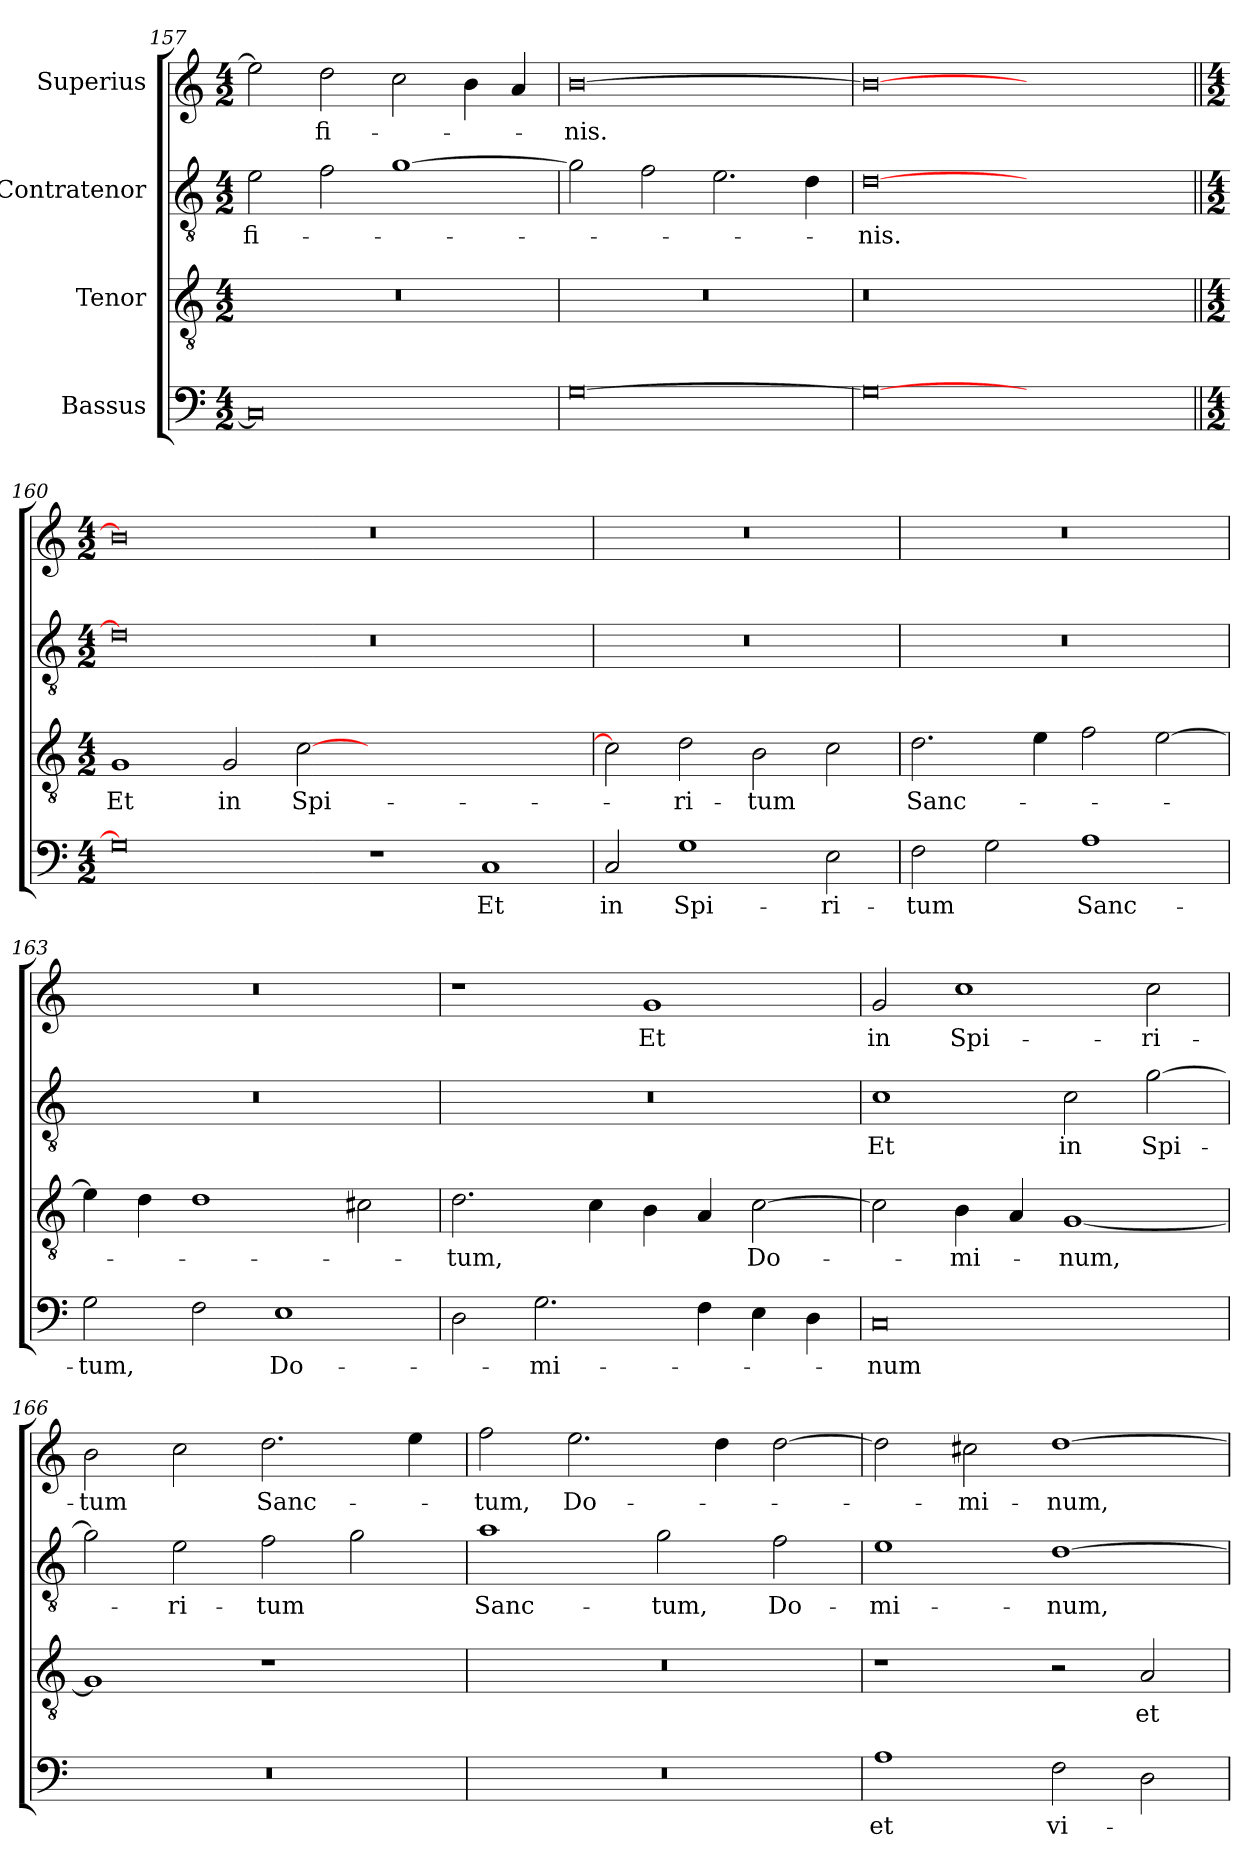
**kern	**text	**kern	**text	**kern	**text	**kern	**text
*part4	*part4	*part3	*part3	*part2	*part2	*part1	*part1
*staff4	*staff4	*staff3	*staff3	*staff2	*staff2	*staff1	*staff1
*I"Bassus	*	*I"Tenor	*	*I"Contratenor	*	*I"Superius	*
*clefF4	*	*clefGv2	*	*clefGv2	*	*clefG2	*
*k[]	*	*k[]	*	*k[]	*	*k[]	*
*M4/2	*	*M4/2	*	*M4/2	*	*M4/2	*
=157	=157	=157	=157	=157	=157	=157	=157
0C/]	.	0r	.	2e\	fi-	2ee\]	.
.	.	.	.	2f\	.	2dd\	fi-
.	.	.	.	[1g\	.	2cc\	.
.	.	.	.	.	.	4b\	.
.	.	.	.	.	.	4a/	.
=158	=158	=158	=158	=158	=158	=158	=158
[0G\	.	0r	.	2g\]	.	[0b\	-nis.
.	.	.	.	2f\	.	.	.
.	.	.	.	2.e\	.	.	.
.	.	.	.	4d\	.	.	.
=159	=159	=159	=159	=159	=159	=159	=159
0G\_	.	0r	.	[0d\	-nis.	0b\_	.
0ryy	.	0ryy	.	0ryy	.	0ryy	.
=160||	=160||	=160||	=160||	=160||	=160||	=160||	=160||
*M4/2	*	*M4/2	*	*M4/2	*	*M4/2	*
0G\]	.	1G/	Et	0d\]	.	0b\]	.
.	.	2G/	in	.	.	.	.
.	.	[2c\	Spi-	.	.	.	.
1r	.	0ryy	.	0r	.	0r	.
1C/	Et	.	.	.	.	.	.
=161	=161	=161	=161	=161	=161	=161	=161
2C/	in	2c\]	.	0r	.	0r	.
1G\	Spi-	2d\	-ri-	.	.	.	.
.	.	2B\	-tum	.	.	.	.
2E\	-ri-	2c\	.	.	.	.	.
=162	=162	=162	=162	=162	=162	=162	=162
2F\	-tum	2.d\	Sanc-	0r	.	0r	.
2G\	.	.	.	.	.	.	.
.	.	4e\	.	.	.	.	.
1A\	Sanc-	2f\	.	.	.	.	.
.	.	[2e\	.	.	.	.	.
=163	=163	=163	=163	=163	=163	=163	=163
2G\	-tum,	4e\]	.	0r	.	0r	.
.	.	4d\	.	.	.	.	.
2F\	.	1d\	.	.	.	.	.
1E\	Do-	.	.	.	.	.	.
.	.	2c#X\	.	.	.	.	.
=164	=164	=164	=164	=164	=164	=164	=164
2D\	.	2.d\	-tum,	0r	.	1r	.
2.G\	-mi-	.	.	.	.	.	.
.	.	4c\	.	.	.	.	.
.	.	4B\	.	.	.	1g/	Et
4F\	.	4A/	.	.	.	.	.
4E\	.	[2c\	Do-	.	.	.	.
4D\	.	.	.	.	.	.	.
=165	=165	=165	=165	=165	=165	=165	=165
0C/	-num	2c\]	.	1c\	Et	2g/	in
.	.	4B\	-mi-	.	.	1cc\	Spi-
.	.	4A/	.	.	.	.	.
.	.	[1G/	-num,	2c\	in	.	.
.	.	.	.	[2g\	Spi-	2cc\	-ri-
=166	=166	=166	=166	=166	=166	=166	=166
0r	.	1G/]	.	2g\]	.	2b\	-tum
.	.	.	.	2e\	-ri-	2cc\	.
.	.	1r	.	2f\	-tum	2.dd\	Sanc-
.	.	.	.	2g\	.	.	.
.	.	.	.	.	.	4ee\	.
=167	=167	=167	=167	=167	=167	=167	=167
0r	.	0r	.	1a\	Sanc-	2ff\	-tum,
.	.	.	.	.	.	2.ee\	Do-
.	.	.	.	2g\	-tum,	.	.
.	.	.	.	.	.	4dd\	.
.	.	.	.	2f\	Do-	[2dd\	.
=168	=168	=168	=168	=168	=168	=168	=168
1A\	et	1r	.	1e\	-mi-	2dd\]	.
.	.	.	.	.	.	2cc#X\	-mi-
2F\	vi-	2r	.	[1d\	-num,	[1dd\	-num,
2D\	.	2A/	et	.	.	.	.
=	=	=	=	=	=	=	=
*-	*-	*-	*-	*-	*-	*-	*-
